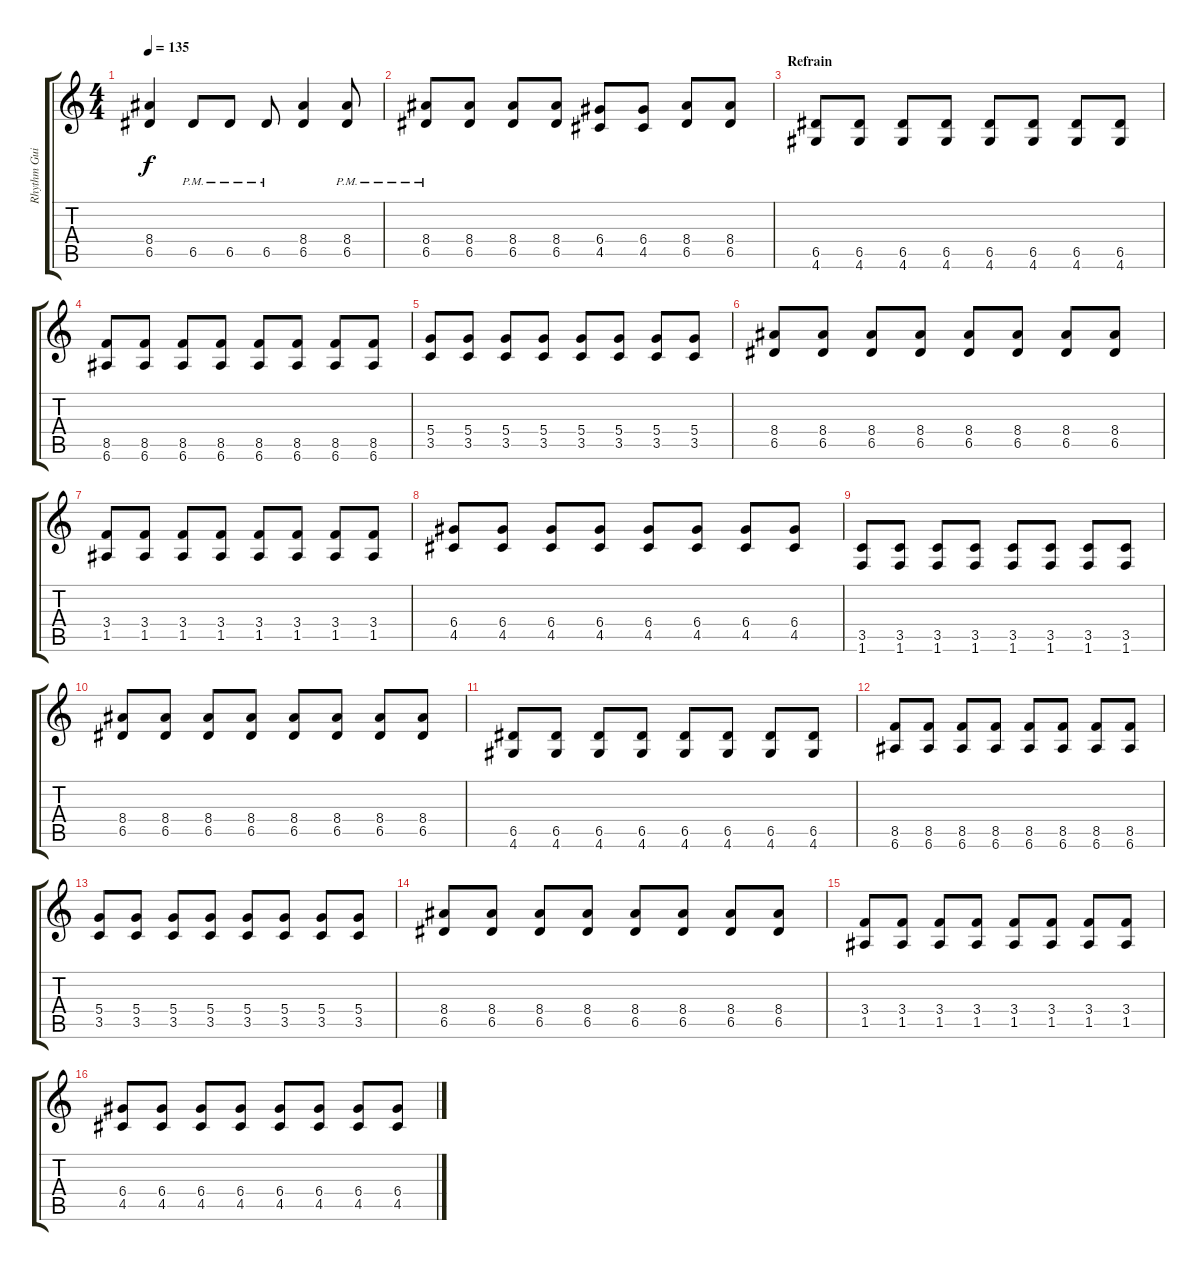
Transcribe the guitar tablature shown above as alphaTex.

\track ("Rhythm Guitar" "Rhythm Gui") {instrument distortionguitar}
\staff {score tabs}
\tuning (E4 B3 G3 D3 A2 E2) {hide}
\ts (4 4)
\tempo 135
\clef g2
\ks c
(8.4 6.5).4{dy f} 6.5{pm}.8 6.5{pm}.8 6.5{pm}.8 (8.4 6.5).4 (8.4{pm} 6.5).8 |
(8.4{pm} 6.5).8 (8.4 6.5).8 (8.4 6.5).8 (8.4 6.5).8 (6.4 4.5).8 (6.4 4.5).8 (8.4 6.5).8 (8.4 6.5).8 |
\section ("" "Refrain")
(6.5 4.6).8 (6.5 4.6).8 (6.5 4.6).8 (6.5 4.6).8 (6.5 4.6).8 (6.5 4.6).8 (6.5 4.6).8 (6.5 4.6).8 |
(8.5 6.6).8 (8.5 6.6).8 (8.5 6.6).8 (8.5 6.6).8 (8.5 6.6).8 (8.5 6.6).8 (8.5 6.6).8 (8.5 6.6).8 |
(5.4 3.5).8 (5.4 3.5).8 (5.4 3.5).8 (5.4 3.5).8 (5.4 3.5).8 (5.4 3.5).8 (5.4 3.5).8 (5.4 3.5).8 |
(8.4 6.5).8 (8.4 6.5).8 (8.4 6.5).8 (8.4 6.5).8 (8.4 6.5).8 (8.4 6.5).8 (8.4 6.5).8 (8.4 6.5).8 |
(3.4 1.5).8 (3.4 1.5).8 (3.4 1.5).8 (3.4 1.5).8 (3.4 1.5).8 (3.4 1.5).8 (3.4 1.5).8 (3.4 1.5).8 |
(6.4 4.5).8 (6.4 4.5).8 (6.4 4.5).8 (6.4 4.5).8 (6.4 4.5).8 (6.4 4.5).8 (6.4 4.5).8 (6.4 4.5).8 |
(3.5 1.6).8 (3.5 1.6).8 (3.5 1.6).8 (3.5 1.6).8 (3.5 1.6).8 (3.5 1.6).8 (3.5 1.6).8 (3.5 1.6).8 |
(8.4 6.5).8 (8.4 6.5).8 (8.4 6.5).8 (8.4 6.5).8 (8.4 6.5).8 (8.4 6.5).8 (8.4 6.5).8 (8.4 6.5).8 |
(6.5 4.6).8 (6.5 4.6).8 (6.5 4.6).8 (6.5 4.6).8 (6.5 4.6).8 (6.5 4.6).8 (6.5 4.6).8 (6.5 4.6).8 |
(8.5 6.6).8 (8.5 6.6).8 (8.5 6.6).8 (8.5 6.6).8 (8.5 6.6).8 (8.5 6.6).8 (8.5 6.6).8 (8.5 6.6).8 |
(5.4 3.5).8 (5.4 3.5).8 (5.4 3.5).8 (5.4 3.5).8 (5.4 3.5).8 (5.4 3.5).8 (5.4 3.5).8 (5.4 3.5).8 |
(8.4 6.5).8 (8.4 6.5).8 (8.4 6.5).8 (8.4 6.5).8 (8.4 6.5).8 (8.4 6.5).8 (8.4 6.5).8 (8.4 6.5).8 |
(3.4 1.5).8 (3.4 1.5).8 (3.4 1.5).8 (3.4 1.5).8 (3.4 1.5).8 (3.4 1.5).8 (3.4 1.5).8 (3.4 1.5).8 |
(6.4 4.5).8 (6.4 4.5).8 (6.4 4.5).8 (6.4 4.5).8 (6.4 4.5).8 (6.4 4.5).8 (6.4 4.5).8 (6.4 4.5).8
